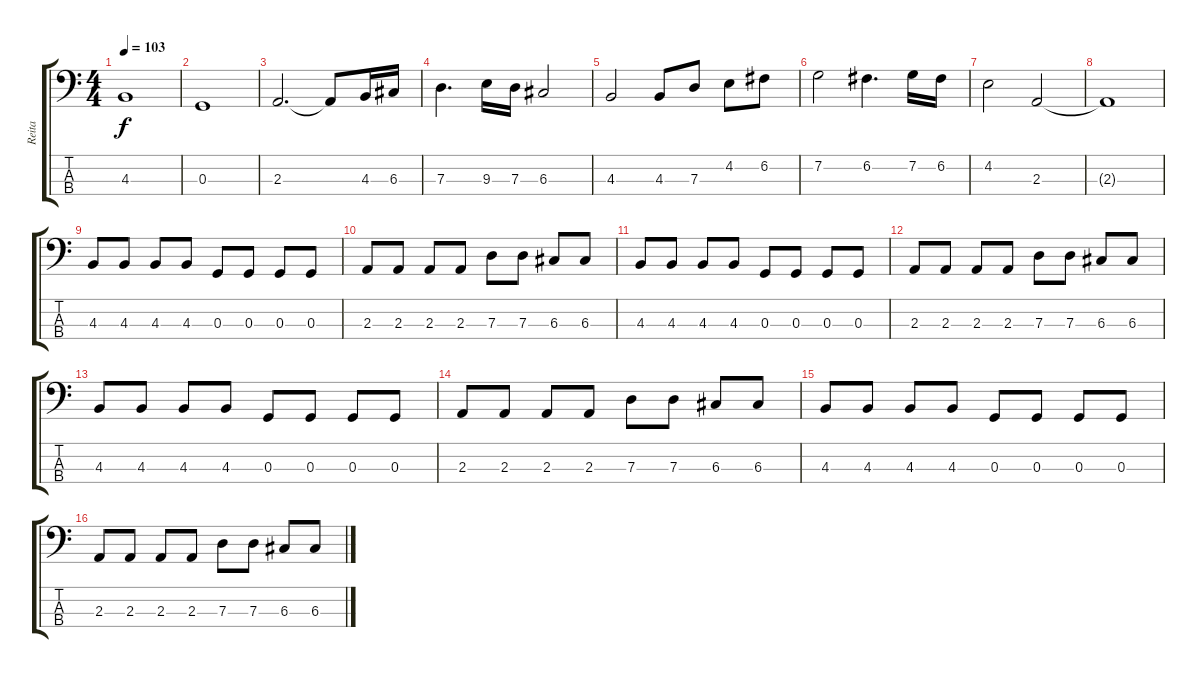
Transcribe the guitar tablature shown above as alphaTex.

\track ("Reita" "Reita") {instrument electricbassfinger}
\staff {score tabs}
\tuning (F2 C2 G1 D1) {hide}
\ts (4 4)
\tempo 103
\clef f4
\ks c
4.3.1{dy f instrument electricbassfinger} |
0.3.1 |
2.3.2{d} 2.3{t}.8 4.3.16 6.3.16 |
7.3.4{d} 9.3.16 7.3.16 6.3.2 |
4.3.2 4.3.8 7.3.8 4.2.8 6.2.8 |
7.2.2 6.2.4{d} 7.2.16 6.2.16 |
4.2.2 2.3.2 |
2.3{t}.1 |
4.3.8 4.3.8 4.3.8 4.3.8 0.3.8 0.3.8 0.3.8 0.3.8 |
2.3.8 2.3.8 2.3.8 2.3.8 7.3.8 7.3.8 6.3.8 6.3.8 |
4.3.8 4.3.8 4.3.8 4.3.8 0.3.8 0.3.8 0.3.8 0.3.8 |
2.3.8 2.3.8 2.3.8 2.3.8 7.3.8 7.3.8 6.3.8 6.3.8 |
4.3.8 4.3.8 4.3.8 4.3.8 0.3.8 0.3.8 0.3.8 0.3.8 |
2.3.8 2.3.8 2.3.8 2.3.8 7.3.8 7.3.8 6.3.8 6.3.8 |
4.3.8 4.3.8 4.3.8 4.3.8 0.3.8 0.3.8 0.3.8 0.3.8 |
2.3.8 2.3.8 2.3.8 2.3.8 7.3.8 7.3.8 6.3.8 6.3.8
